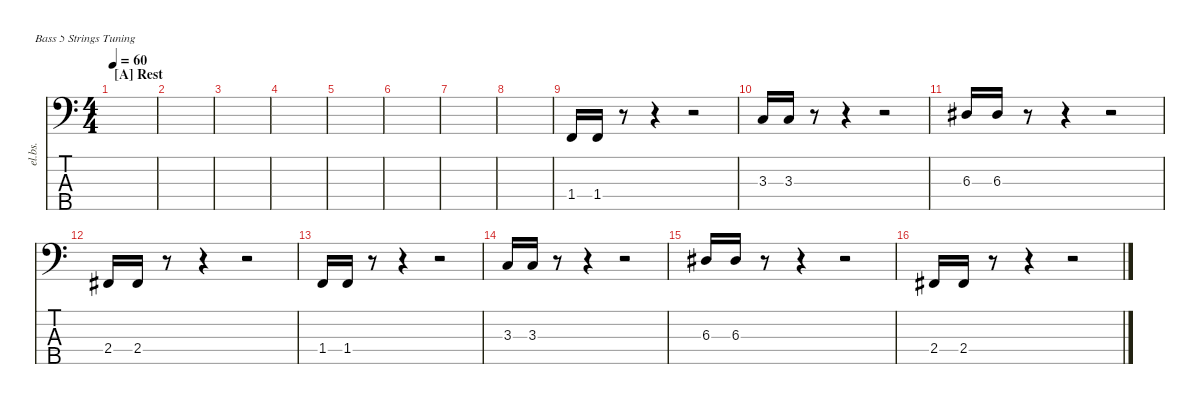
\defaultSystemsLayout 4
\hideDynamics
\bracketExtendMode nobrackets
\otherSystemsTrackNameOrientation horizontal
\track ("Electric Bass" "el.bs.") {instrument electricbasspick}
\staff {score tabs}
\tuning (G2 D2 A1 E1 B0)
\ts (4 4)
\section ("A" "Rest")
\tempo 60
\clef f4
\ks c
|
|
|
|
|
|
|
|
1.4.16{beam Up} 1.4.16{beam Up} r.8{beam Up} r.4{beam Up} r.2{beam Up} |
3.3.16{beam Up} 3.3.16{beam Up} r.8{beam Up} r.4{beam Up} r.2{beam Up} |
6.3{acc #}.16{beam Up} 6.3{acc #}.16{beam Up} r.8{beam Up} r.4{beam Up} r.2{beam Up} |
2.4{acc #}.16{beam Up} 2.4{acc #}.16{beam Up} r.8{beam Up} r.4{beam Up} r.2{beam Up} |
1.4.16{beam Up} 1.4.16{beam Up} r.8{beam Up} r.4{beam Up} r.2{beam Up} |
3.3.16{beam Up} 3.3.16{beam Up} r.8{beam Up} r.4{beam Up} r.2{beam Up} |
6.3{acc #}.16{beam Up} 6.3{acc #}.16{beam Up} r.8{beam Up} r.4{beam Up} r.2{beam Up} |
2.4{acc #}.16{beam Up} 2.4{acc #}.16{beam Up} r.8{beam Up} r.4{beam Up} r.2{beam Up}
